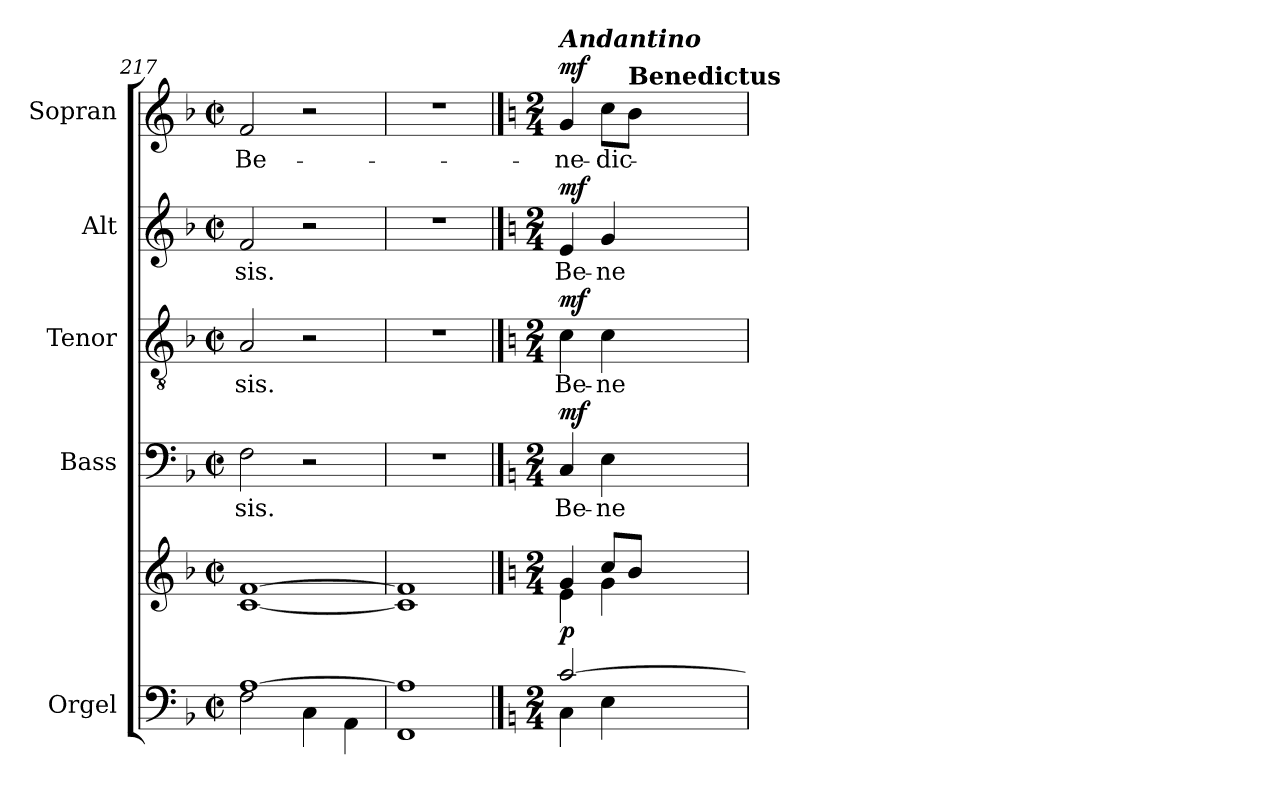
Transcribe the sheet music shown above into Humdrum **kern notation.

**kern	**kern	**dynam	**kern	**text	**dynam	**kern	**text	**dynam	**kern	**text	**dynam	**kern	**text	**dynam
*part5	*part5	*part5	*part4	*part4	*part4	*part3	*part3	*part3	*part2	*part2	*part2	*part1	*part1	*part1
*staff6	*staff5	*staff5/6	*staff4	*staff4	*staff4	*staff3	*staff3	*staff3	*staff2	*staff2	*staff2	*staff1	*staff1	*staff1
*I"Orgel	*	*	*I"Bass	*	*	*I"Tenor	*	*	*I"Alt	*	*	*I"Sopran	*	*
*I'Org.	*	*	*I'B.	*	*	*I'T.	*	*	*I'A.	*	*	*I'S.	*	*
*clefF4	*clefG2	*	*clefF4	*	*	*clefGv2	*	*	*clefG2	*	*	*clefG2	*	*
*k[b-]	*k[b-]	*	*k[b-]	*	*	*k[b-]	*	*	*k[b-]	*	*	*k[b-]	*	*
*F:	*F:	*	*F:	*	*	*F:	*	*	*F:	*	*	*F:	*	*
*M2/2	*M2/2	*	*M2/2	*	*	*M2/2	*	*	*M2/2	*	*	*M2/2	*	*
*met(c|)	*met(c|)	*	*met(c|)	*	*	*met(c|)	*	*	*met(c|)	*	*	*met(c|)	*	*
=217	=217	=217	=217	=217	=217	=217	=217	=217	=217	=217	=217	=217	=217	=217
*^	*^	*	*	*	*	*	*	*	*	*	*	*	*	*
!	!	!	!	!	!	!LO:LY:b	!	!	!LO:LY:b	!	!	!LO:LY:b	!	!	!LO:LY:b	!
[>1A	2F\	[>1f	[<1c	.	2F\	-sis.	.	2A/	-sis.	.	2f/	-sis.	.	2f/	Be-	.
.	4C\	.	.	.	2r	.	.	2r	.	.	2r	.	.	2r	.	.
.	4AA\	.	.	.	.	.	.	.	.	.	.	.	.	.	.	.
=218	=218	=218	=218	=218	=218	=218	=218	=218	=218	=218	=218	=218	=218	=218	=218	=218
1A]	1FF	1f]	1c]	.	1r	.	.	1r	.	.	1r	.	.	1r	.	.
!!LO:PB:g=z
==219	==219	==219	==219	==219	==219	==219	==219	==219	==219	==219	==219	==219	==219	==219	==219	==219
*k[]	*	*k[]	*	*	*k[]	*	*	*k[]	*	*	*k[]	*	*	*k[]	*	*
*C:	*	*C:	*	*	*C:	*	*	*C:	*	*	*C:	*	*	*C:	*	*
*M2/4	*	*M2/4	*	*	*M2/4	*	*	*M2/4	*	*	*M2/4	*	*	*M2/4	*	*
!	!	!	!	!	!	!	!	!	!	!	!	!	!	!LO:TX:a:Bi:t=Andantino	!	!
!	!	!	!	!LO:DY:b	!	!LO:LY:b	!LO:DY:a	!	!LO:LY:b	!LO:DY:a	!	!LO:LY:b	!LO:DY:a	!	!LO:LY:b	!LO:DY:a
[>2c/	4C\	4g/	4e\	p	4C/	Be-	mf	4c\	Be-	mf	4e/	Be-	mf	4g/	-ne-	mf
!	!	!	!	!	!	!LO:LY:b	!	!	!LO:LY:b	!	!	!LO:LY:b	!	!	!LO:LY:b	!
.	4E\	8cc/L	4g\	.	4E\	-ne-	.	4c\	-ne-	.	4g/	-ne-	.	8cc\L	-dic-	.
!	!	!	!	!	!	!	!	!	!	!	!	!	!	!LO:TX:a:B:t=Benedictus	!	!
.	.	8b/J	.	.	.	.	.	.	.	.	.	.	.	8b\J	.	.
*v	*v	*	*	*	*	*	*	*	*	*	*	*	*	*	*	*
*	*v	*v	*	*	*	*	*	*	*	*	*	*	*	*	*
=	=	=	=	=	=	=	=	=	=	=	=	=	=	=
*-	*-	*-	*-	*-	*-	*-	*-	*-	*-	*-	*-	*-	*-	*-
